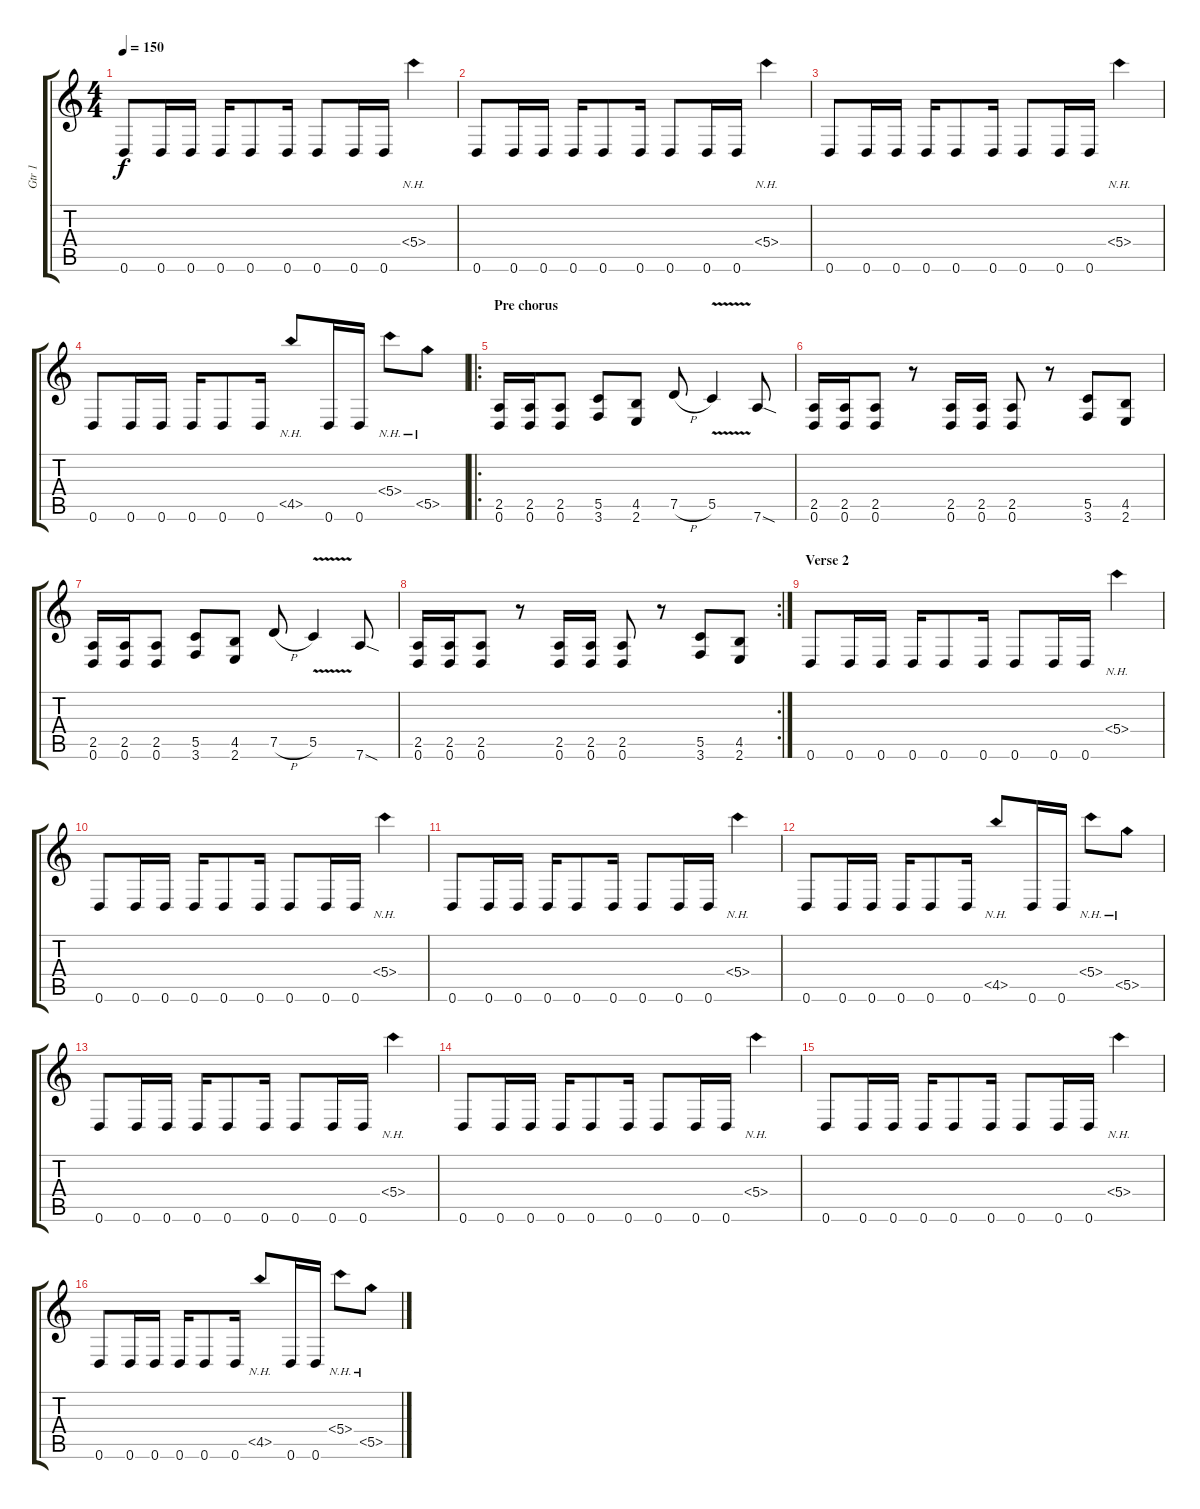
\track ("Gtr 1" "Gtr 1") {instrument distortionguitar}
\staff {score tabs}
\tuning (D4 A3 F3 C3 G2 D2) {hide}
\ts (4 4)
\tempo 150
\clef g2
\ks c
0.6.8{dy f} 0.6.16 0.6.16 0.6.16 0.6.8 0.6.16 0.6.8 0.6.16 0.6.16 5.4{nh}.4 |
0.6.8 0.6.16 0.6.16 0.6.16 0.6.8 0.6.16 0.6.8 0.6.16 0.6.16 5.4{nh}.4 |
0.6.8 0.6.16 0.6.16 0.6.16 0.6.8 0.6.16 0.6.8 0.6.16 0.6.16 5.4{nh}.4 |
0.6.8 0.6.16 0.6.16 0.6.16 0.6.8 0.6.16 4.5{nh}.8 0.6.16 0.6.16 5.4{nh}.8 5.5{nh}.8 |
\ro
\section ("" "Pre chorus")
(2.5 0.6).16 (2.5 0.6).16 (2.5 0.6).8 (5.5 3.6).8 (4.5 2.6).8 7.5{h}.8 5.5{v}.4 7.6{sod}.8 |
(2.5 0.6).16 (2.5 0.6).16 (2.5 0.6).8 r.8 (2.5 0.6).16 (2.5 0.6).16 (2.5 0.6).8 r.8 (5.5 3.6).8 (4.5 2.6).8 |
(2.5 0.6).16 (2.5 0.6).16 (2.5 0.6).8 (5.5 3.6).8 (4.5 2.6).8 7.5{h}.8 5.5{v}.4 7.6{sod}.8 |
\rc 2
(2.5 0.6).16 (2.5 0.6).16 (2.5 0.6).8 r.8 (2.5 0.6).16 (2.5 0.6).16 (2.5 0.6).8 r.8 (5.5 3.6).8 (4.5 2.6).8 |
\section ("" "Verse 2")
0.6.8 0.6.16 0.6.16 0.6.16 0.6.8 0.6.16 0.6.8 0.6.16 0.6.16 5.4{nh}.4 |
0.6.8 0.6.16 0.6.16 0.6.16 0.6.8 0.6.16 0.6.8 0.6.16 0.6.16 5.4{nh}.4 |
0.6.8 0.6.16 0.6.16 0.6.16 0.6.8 0.6.16 0.6.8 0.6.16 0.6.16 5.4{nh}.4 |
0.6.8 0.6.16 0.6.16 0.6.16 0.6.8 0.6.16 4.5{nh}.8 0.6.16 0.6.16 5.4{nh}.8 5.5{nh}.8 |
0.6.8 0.6.16 0.6.16 0.6.16 0.6.8 0.6.16 0.6.8 0.6.16 0.6.16 5.4{nh}.4 |
0.6.8 0.6.16 0.6.16 0.6.16 0.6.8 0.6.16 0.6.8 0.6.16 0.6.16 5.4{nh}.4 |
0.6.8 0.6.16 0.6.16 0.6.16 0.6.8 0.6.16 0.6.8 0.6.16 0.6.16 5.4{nh}.4 |
0.6.8 0.6.16 0.6.16 0.6.16 0.6.8 0.6.16 4.5{nh}.8 0.6.16 0.6.16 5.4{nh}.8 5.5{nh}.8
